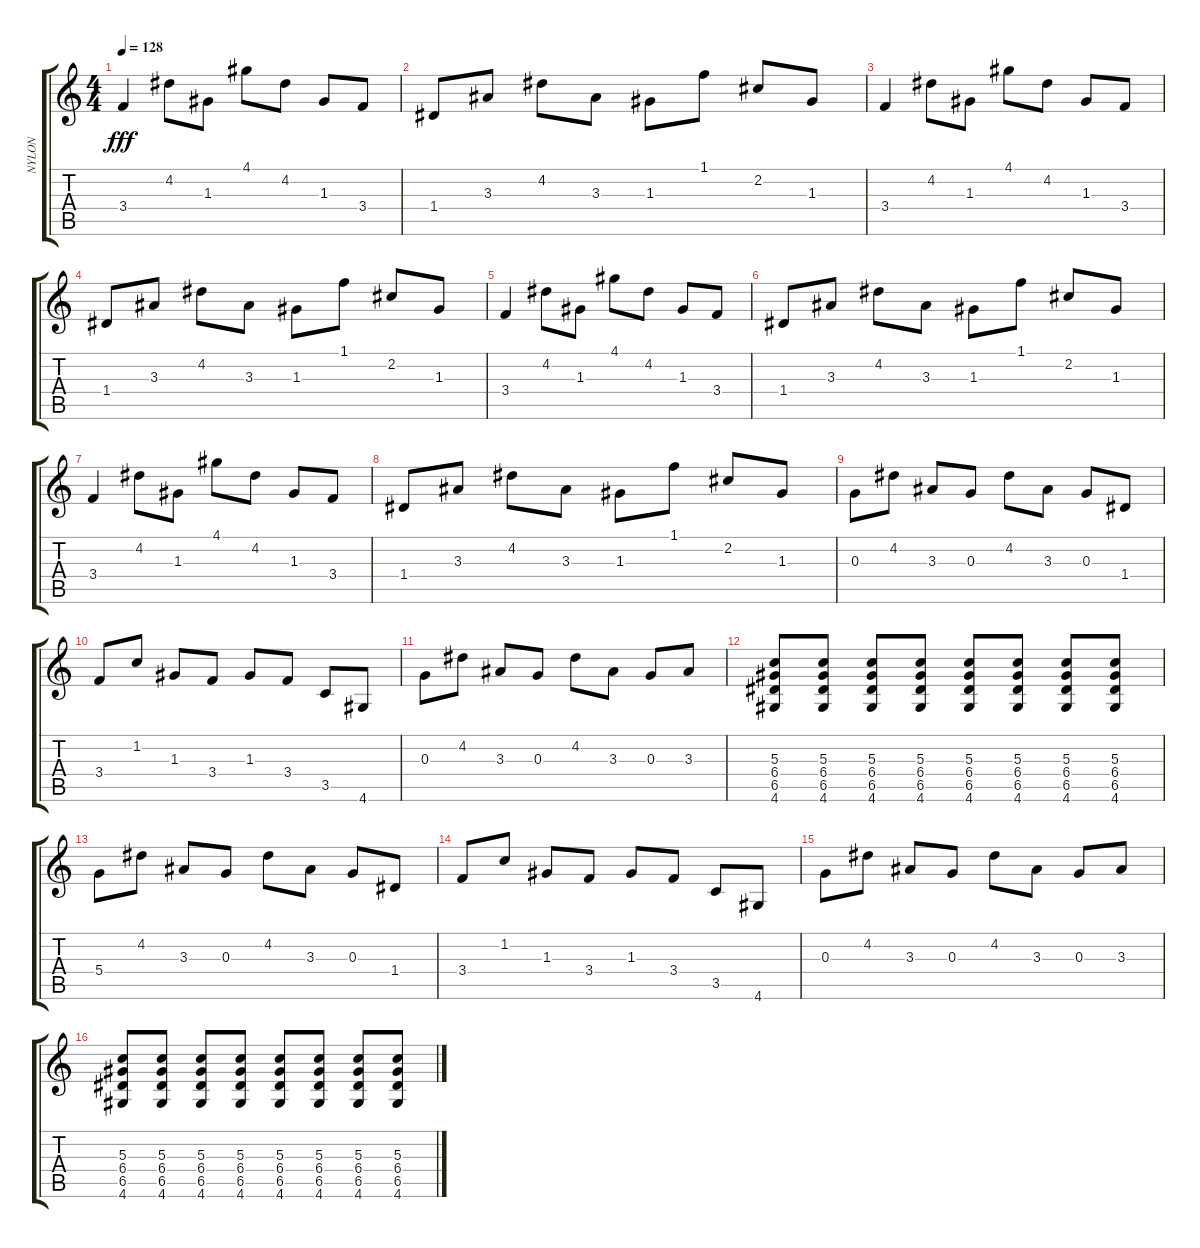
\track ("NYLON" "NYLON") {instrument acousticguitarnylon}
\staff {score tabs}
\tuning (E4 B3 G3 D3 A2 E2) {hide}
\ts (4 4)
\tempo 128
\clef g2
\ks c
3.4.4{dy fff} 4.2.8 1.3.8 4.1.8 4.2.8 1.3.8 3.4.8 |
1.4.8 3.3.8 4.2.8 3.3.8 1.3.8 1.1.8 2.2.8 1.3.8 |
3.4.4 4.2.8 1.3.8 4.1.8 4.2.8 1.3.8 3.4.8 |
1.4.8 3.3.8 4.2.8 3.3.8 1.3.8 1.1.8 2.2.8 1.3.8 |
3.4.4 4.2.8 1.3.8 4.1.8 4.2.8 1.3.8 3.4.8 |
1.4.8 3.3.8 4.2.8 3.3.8 1.3.8 1.1.8 2.2.8 1.3.8 |
3.4.4 4.2.8 1.3.8 4.1.8 4.2.8 1.3.8 3.4.8 |
1.4.8 3.3.8 4.2.8{txt ""} 3.3.8 1.3.8 1.1.8 2.2.8 1.3.8 |
0.3.8{volume 10} 4.2.8 3.3.8 0.3.8 4.2.8 3.3.8 0.3.8 1.4.8 |
3.4.8 1.2.8 1.3.8 3.4.8 1.3.8 3.4.8 3.5.8 4.6.8 |
0.3.8 4.2.8 3.3.8 0.3.8 4.2.8 3.3.8 0.3.8 3.3.8 |
(5.3 6.4 6.5 4.6).8{volume 10} (5.3 6.4 6.5 4.6).8 (5.3 6.4 6.5 4.6).8 (5.3 6.4 6.5 4.6).8 (5.3 6.4 6.5 4.6).8{volume 12} (5.3 6.4 6.5 4.6).8 (5.3 6.4 6.5 4.6).8 (5.3 6.4 6.5 4.6).8 |
5.4.8{volume 10} 4.2.8 3.3.8 0.3.8 4.2.8 3.3.8 0.3.8 1.4.8 |
3.4.8 1.2.8 1.3.8 3.4.8 1.3.8 3.4.8 3.5.8 4.6.8 |
0.3.8 4.2.8 3.3.8 0.3.8 4.2.8 3.3.8 0.3.8 3.3.8 |
(5.3 6.4 6.5 4.6).8{volume 10} (5.3 6.4 6.5 4.6).8 (5.3 6.4 6.5 4.6).8 (5.3 6.4 6.5 4.6).8 (5.3 6.4 6.5 4.6).8 (5.3 6.4 6.5 4.6).8 (5.3 6.4 6.5 4.6).8 (5.3 6.4 6.5 4.6).8
